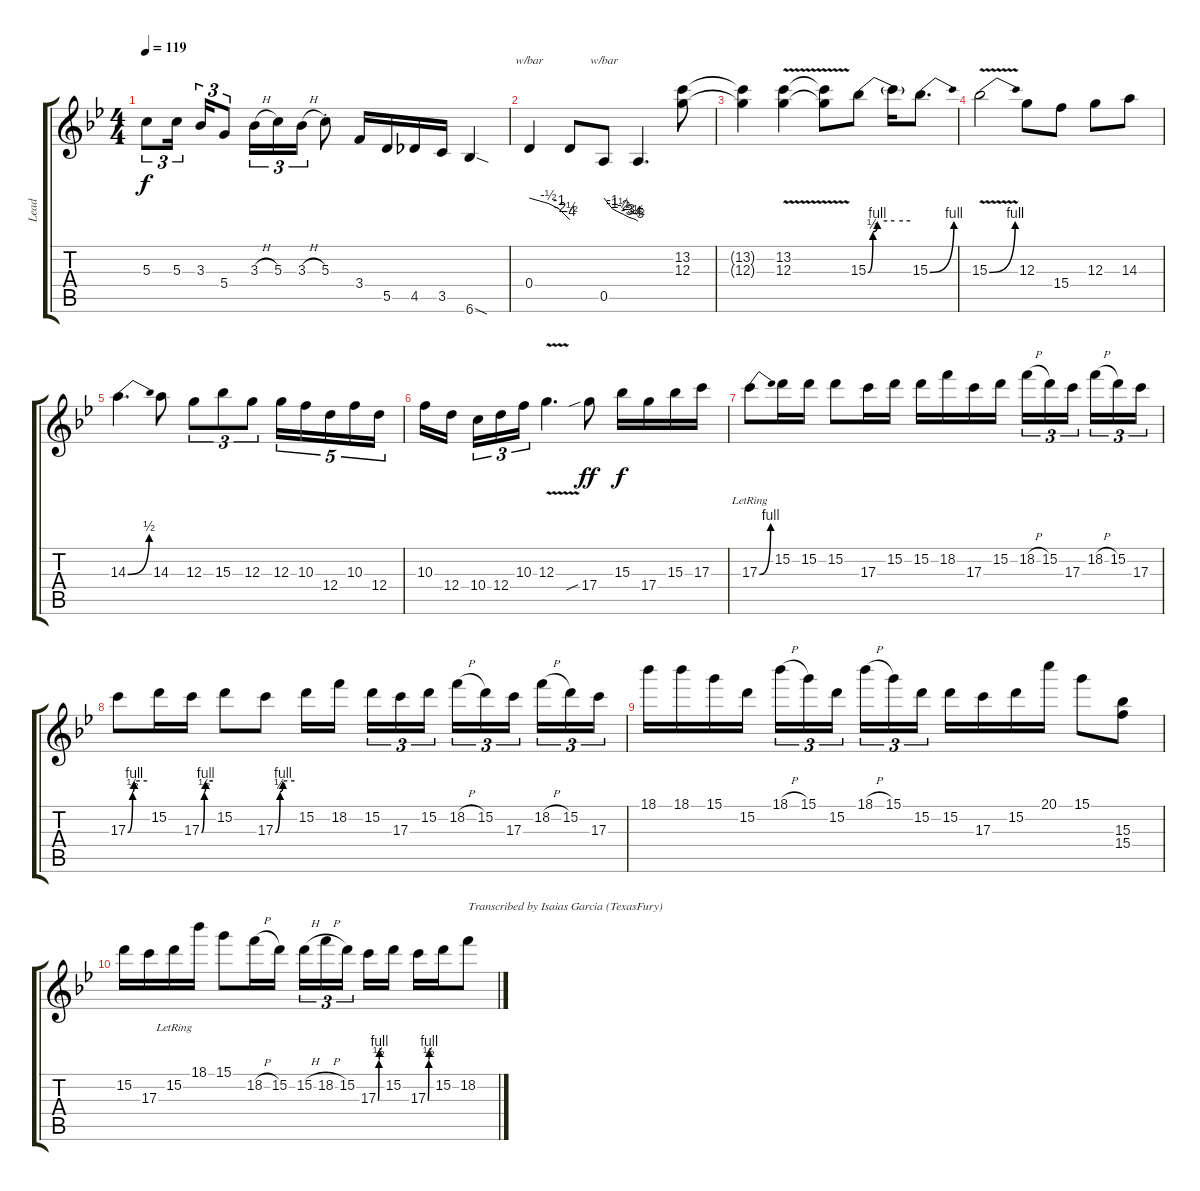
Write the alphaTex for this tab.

\track ("Lead" "Lead") {instrument distortionguitar}
\staff {score tabs}
\tuning (E4 B3 G3 D3 A2 E2) {hide}
\ts (4 4)
\tempo 119
\clef g2
\ks bb
5.3.8{tu (3 2) dy f} 5.3.16{tu (3 2) beam splitsecondary} 3.3.16{tu (3 2)} 5.4.8{tu (3 2)} 3.3{h}.16{tu (3 2)} 5.3.16{tu (3 2)} 3.3{h}.16{tu (3 2)} 5.3{st}.8 3.4.16 5.5.16 4.5.16 3.5.16 6.6{sod}.4 |
0.4.4{tbe (custom default 0 0 28 -2 44 -4 54 -10 60 -16)} 0.4{t}.8 0.5.8{tbe (custom default 0 0 15 -4 25 -6 34 -8 44 -12 51 -14 56 -16 60 -20)} 0.5{t}.4{d} (13.2 12.3).8 |
(13.2{t} 12.3{t}).4 (13.2{v} 12.3{v}).4 (13.2{t} 12.3{t}).8 15.3{be (custom 0 0 11 2 21 4 60 4)}.8 15.3{be (hold 0 4 60 4) t}.16 15.3{be (bend 0 0 60 4)}.8{d} |
15.3{be (bend 0 0 60 4) v}.2 12.3.8 15.4.8 12.3.8 14.3.8 |
14.3{be (bend 0 0 60 2)}.4{d} 14.3.8 12.3.8{tu (3 2)} 15.3.8{tu (3 2)} 12.3.8{tu (3 2)} 12.3.16{tu (5 4)} 10.3.16{tu (5 4)} 12.4.16{tu (5 4)} 10.3.16{tu (5 4)} 12.4.16{tu (5 4)} |
10.3.16 12.4.16{beam splitsecondary} 10.4.16{tu (3 2)} 12.4.16{tu (3 2)} 10.3.16{tu (3 2)} 12.3{v}.4{d} 17.4{sib}.8{dy ff} 15.3.16{dy f} 17.4.16 15.3.16 17.3.16 |
17.3{be (bend 0 0 60 4) lr}.8 15.2.16 15.2.16 15.2.8 17.3.16 15.2.16 15.2.16 18.2.16 17.3.16 15.2.16 18.2{h}.16{tu (3 2)} 15.2.16{tu (3 2)} 17.3.16{tu (3 2) beam splitsecondary} 18.2{h}.16{tu (3 2)} 15.2.16{tu (3 2)} 17.3.16{tu (3 2)} |
17.3{be (custom 0 0 15 2 20 4 60 4)}.8 15.2.16 17.3{be (custom 0 0 15 2 22 4 60 4)}.16 15.2.8 17.3{be (custom 0 0 15 2 24 4 60 4)}.8 15.2.16 18.2.16{beam splitsecondary} 15.2.16{tu (3 2)} 17.3.16{tu (3 2)} 15.2.16{tu (3 2)} 18.2{h}.16{tu (3 2)} 15.2.16{tu (3 2)} 17.3.16{tu (3 2) beam splitsecondary} 18.2{h}.16{tu (3 2)} 15.2.16{tu (3 2)} 17.3.16{tu (3 2)} |
18.1.16 18.1.16 15.1.16 15.2.16 18.1{h}.16{tu (3 2)} 15.1.16{tu (3 2)} 15.2.16{tu (3 2) beam splitsecondary} 18.1{h}.16{tu (3 2)} 15.1.16{tu (3 2)} 15.2.16{tu (3 2)} 15.2.16 17.3.16 15.2.16 20.1.16 15.1.8 (15.3 15.4).8 |
15.2.16 17.3.16 15.2{lr}.16 18.1.16 15.1.8 18.2{h}.16 15.2.16 15.2{h}.16{tu (3 2)} 18.2{h}.16{tu (3 2)} 15.2.16{tu (3 2) beam splitsecondary} 17.3{be (custom 0 0 13 2 21 4 60 4)}.16 15.2.16 17.3{be (custom 0 0 15 2 21 4 60 4)}.16 15.2.16 18.2.8{txt "Transcribed by Isaias Garcia (TexasFury)"}
